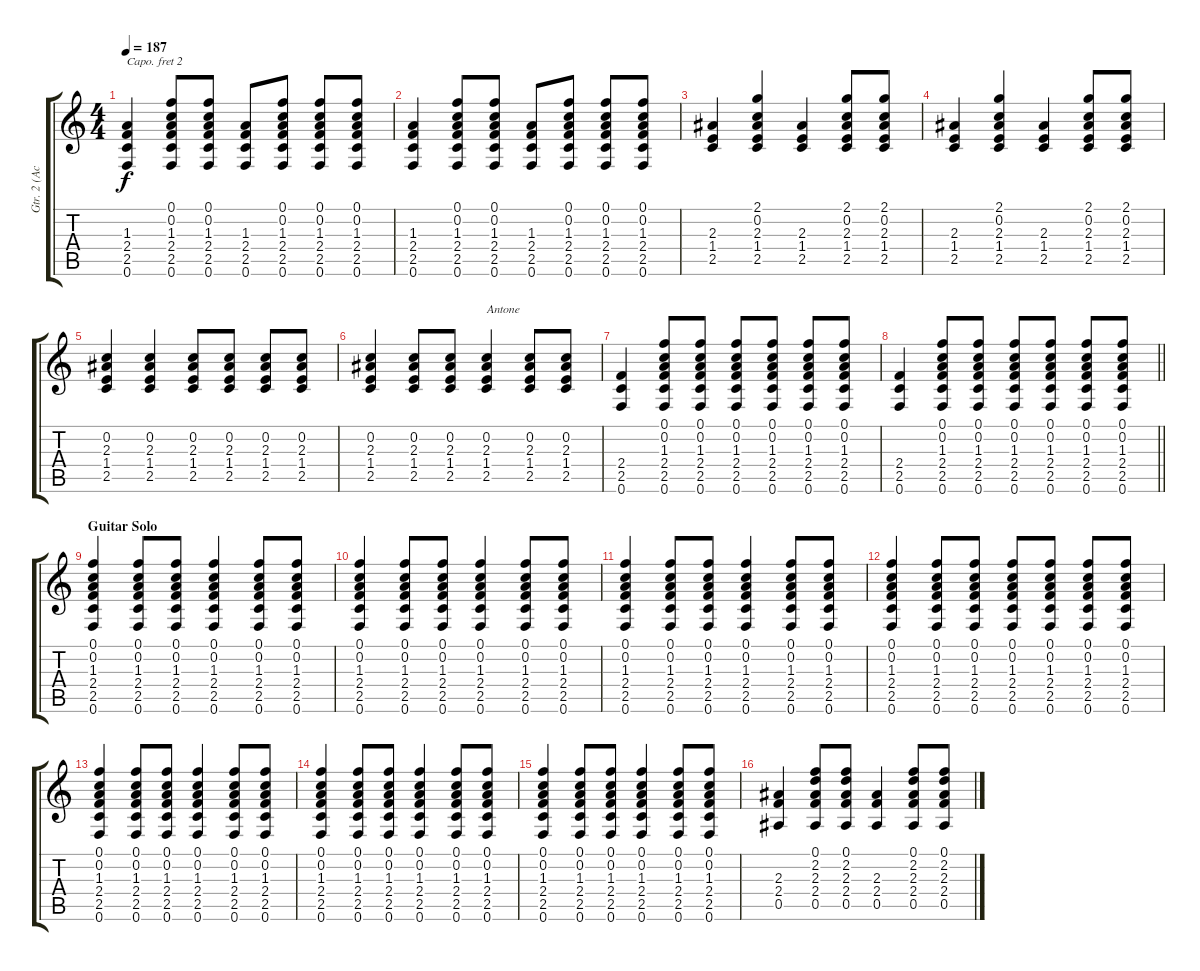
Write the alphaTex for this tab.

\track ("Gtr. 2 (Acoustic)" "Gtr. 2 (Ac") {instrument acousticguitarnylon}
\staff {score tabs}
\capo 2
\tuning (Eb4 Bb3 Gb3 Db3 Ab2 Eb2) {hide}
\ts (4 4)
\tempo 187
\clef g2
\ks c
(1.3 2.4 2.5 0.6).4{dy f} (0.1 0.2 1.3 2.4 2.5 0.6).8 (0.1 0.2 1.3 2.4 2.5 0.6).8 (1.3 2.4 2.5 0.6).8 (0.1 0.2 1.3 2.4 2.5 0.6).8 (0.1 0.2 1.3 2.4 2.5 0.6).8 (0.1 0.2 1.3 2.4 2.5 0.6).8 |
(1.3 2.4 2.5 0.6).4 (0.1 0.2 1.3 2.4 2.5 0.6).8 (0.1 0.2 1.3 2.4 2.5 0.6).8 (1.3 2.4 2.5 0.6).8 (0.1 0.2 1.3 2.4 2.5 0.6).8 (0.1 0.2 1.3 2.4 2.5 0.6).8 (0.1 0.2 1.3 2.4 2.5 0.6).8 |
(2.3 1.4 2.5).4 (2.1 0.2 2.3 1.4 2.5).4 (2.3 1.4 2.5).4 (2.1 0.2 2.3 1.4 2.5).8 (2.1 0.2 2.3 1.4 2.5).8 |
(2.3 1.4 2.5).4 (2.1 0.2 2.3 1.4 2.5).4 (2.3 1.4 2.5).4 (2.1 0.2 2.3 1.4 2.5).8 (2.1 0.2 2.3 1.4 2.5).8 |
(0.2 2.3 1.4 2.5).4 (0.2 2.3 1.4 2.5).4 (0.2 2.3 1.4 2.5).8 (0.2 2.3 1.4 2.5).8 (0.2 2.3 1.4 2.5).8 (0.2 2.3 1.4 2.5).8 |
(0.2 2.3 1.4 2.5).4 (0.2 2.3 1.4 2.5).8 (0.2 2.3 1.4 2.5).8 (0.2 2.3 1.4 2.5).4{txt "Antone"} (0.2 2.3 1.4 2.5).8 (0.2 2.3 1.4 2.5).8 |
(2.4 2.5 0.6).4 (0.1 0.2 1.3 2.4 2.5 0.6).8 (0.1 0.2 1.3 2.4 2.5 0.6).8 (0.1 0.2 1.3 2.4 2.5 0.6).8 (0.1 0.2 1.3 2.4 2.5 0.6).8 (0.1 0.2 1.3 2.4 2.5 0.6).8 (0.1 0.2 1.3 2.4 2.5 0.6).8 |
\barLineRight lightlight
(2.4 2.5 0.6).4 (0.1 0.2 1.3 2.4 2.5 0.6).8 (0.1 0.2 1.3 2.4 2.5 0.6).8 (0.1 0.2 1.3 2.4 2.5 0.6).8 (0.1 0.2 1.3 2.4 2.5 0.6).8 (0.1 0.2 1.3 2.4 2.5 0.6).8 (0.1 0.2 1.3 2.4 2.5 0.6).8 |
\section ("" "Guitar Solo")
(0.1 0.2 1.3 2.4 2.5 0.6).4 (0.1 0.2 1.3 2.4 2.5 0.6).8 (0.1 0.2 1.3 2.4 2.5 0.6).8 (0.1 0.2 1.3 2.4 2.5 0.6).4 (0.1 0.2 1.3 2.4 2.5 0.6).8 (0.1 0.2 1.3 2.4 2.5 0.6).8 |
(0.1 0.2 1.3 2.4 2.5 0.6).4 (0.1 0.2 1.3 2.4 2.5 0.6).8 (0.1 0.2 1.3 2.4 2.5 0.6).8 (0.1 0.2 1.3 2.4 2.5 0.6).4 (0.1 0.2 1.3 2.4 2.5 0.6).8 (0.1 0.2 1.3 2.4 2.5 0.6).8 |
(0.1 0.2 1.3 2.4 2.5 0.6).4 (0.1 0.2 1.3 2.4 2.5 0.6).8 (0.1 0.2 1.3 2.4 2.5 0.6).8 (0.1 0.2 1.3 2.4 2.5 0.6).4 (0.1 0.2 1.3 2.4 2.5 0.6).8 (0.1 0.2 1.3 2.4 2.5 0.6).8 |
(0.1 0.2 1.3 2.4 2.5 0.6).4 (0.1 0.2 1.3 2.4 2.5 0.6).8 (0.1 0.2 1.3 2.4 2.5 0.6).8 (0.1 0.2 1.3 2.4 2.5 0.6).8 (0.1 0.2 1.3 2.4 2.5 0.6).8 (0.1 0.2 1.3 2.4 2.5 0.6).8 (0.1 0.2 1.3 2.4 2.5 0.6).8 |
(0.1 0.2 1.3 2.4 2.5 0.6).4 (0.1 0.2 1.3 2.4 2.5 0.6).8 (0.1 0.2 1.3 2.4 2.5 0.6).8 (0.1 0.2 1.3 2.4 2.5 0.6).4 (0.1 0.2 1.3 2.4 2.5 0.6).8 (0.1 0.2 1.3 2.4 2.5 0.6).8 |
(0.1 0.2 1.3 2.4 2.5 0.6).4 (0.1 0.2 1.3 2.4 2.5 0.6).8 (0.1 0.2 1.3 2.4 2.5 0.6).8 (0.1 0.2 1.3 2.4 2.5 0.6).4 (0.1 0.2 1.3 2.4 2.5 0.6).8 (0.1 0.2 1.3 2.4 2.5 0.6).8 |
(0.1 0.2 1.3 2.4 2.5 0.6).4 (0.1 0.2 1.3 2.4 2.5 0.6).8 (0.1 0.2 1.3 2.4 2.5 0.6).8 (0.1 0.2 1.3 2.4 2.5 0.6).4 (0.1 0.2 1.3 2.4 2.5 0.6).8 (0.1 0.2 1.3 2.4 2.5 0.6).8 |
(2.3 2.4 0.5).4 (0.1 2.2 2.3 2.4 0.5).8 (0.1 2.2 2.3 2.4 0.5).8 (2.3 2.4 0.5).4 (0.1 2.2 2.3 2.4 0.5).8 (0.1 2.2 2.3 2.4 0.5).8
